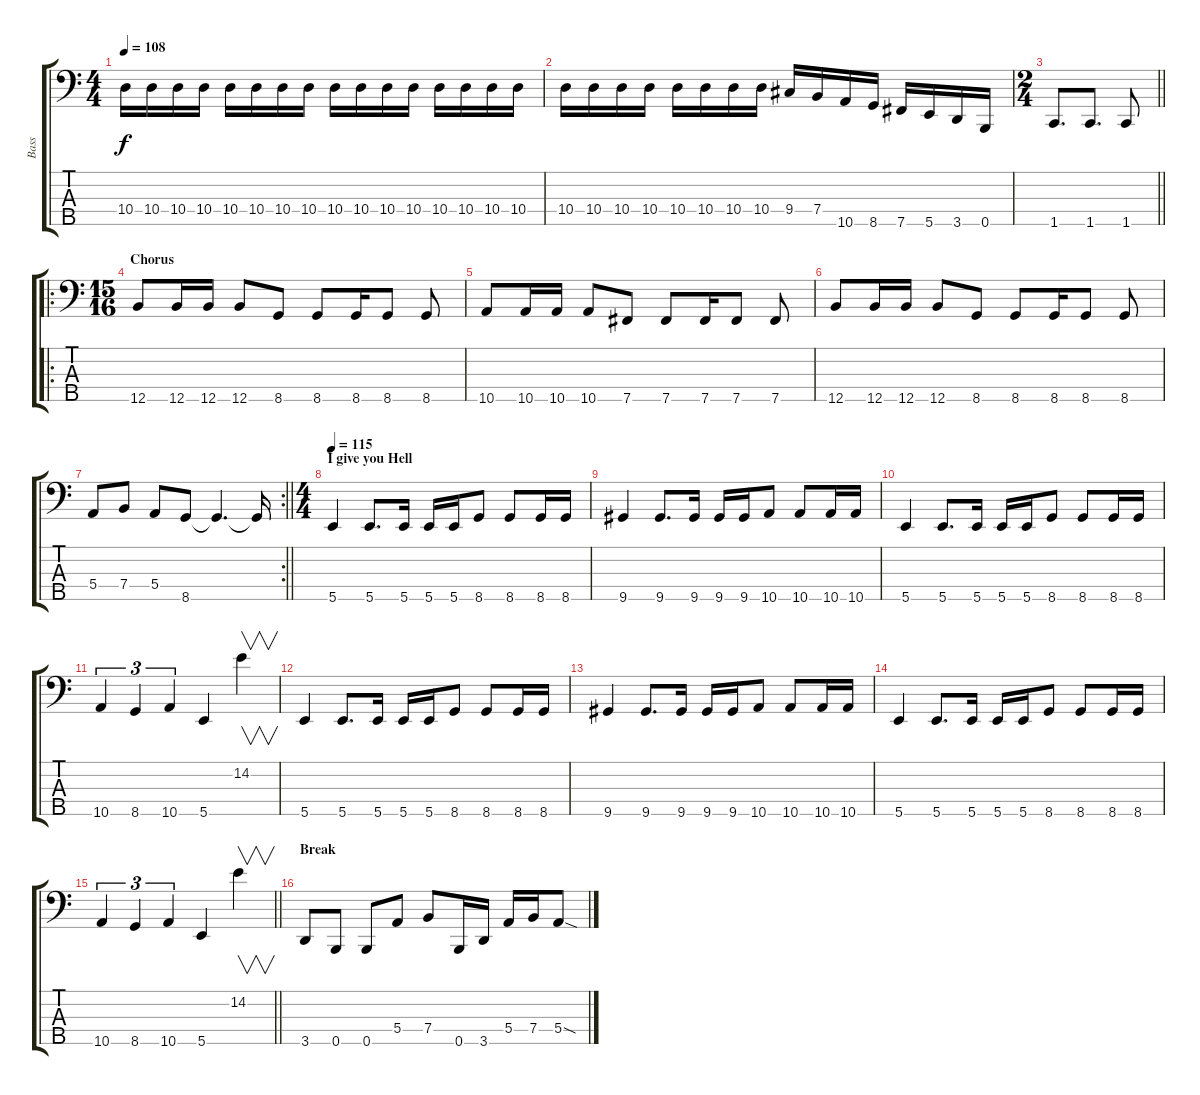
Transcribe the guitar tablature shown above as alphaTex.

\track ("Bass" "Bass") {instrument electricbasspick}
\staff {score tabs}
\tuning (G2 D2 A1 E1 B0) {hide}
\ts (4 4)
\tempo 108
\clef f4
\ks c
10.4.16{dy f} 10.4.16 10.4.16 10.4.16 10.4.16 10.4.16 10.4.16 10.4.16 10.4.16 10.4.16 10.4.16 10.4.16 10.4.16 10.4.16 10.4.16 10.4.16 |
10.4.16 10.4.16 10.4.16 10.4.16 10.4.16 10.4.16 10.4.16 10.4.16 9.4.16 7.4.16 10.5.16 8.5.16 7.5.16 5.5.16 3.5.16 0.5.16 |
\ts (2 4)
\barLineRight lightlight
1.5.8{d} 1.5.8{d} 1.5.8 |
\ro
\ts (15 16)
\section ("" "Chorus")
12.5.8 12.5.16 12.5.16 12.5.8 8.5.8 8.5.8 8.5.16 8.5.8 8.5.8 |
10.5.8 10.5.16 10.5.16 10.5.8 7.5.8 7.5.8 7.5.16 7.5.8 7.5.8 |
12.5.8 12.5.16 12.5.16 12.5.8 8.5.8 8.5.8 8.5.16 8.5.8 8.5.8 |
\rc 2
\barLineRight lightlight
5.4.8 7.4.8 5.4.8 8.5.8 8.5{t}.4{d} 8.5{t}.16 |
\ts (4 4)
\section ("" "I give you Hell")
\tempo 115
5.5.4 5.5.8{d} 5.5.16 5.5.16 5.5.16 8.5.8 8.5.8 8.5.16 8.5.16 |
9.5.4 9.5.8{d} 9.5.16 9.5.16 9.5.16 10.5.8 10.5.8 10.5.16 10.5.16 |
5.5.4 5.5.8{d} 5.5.16 5.5.16 5.5.16 8.5.8 8.5.8 8.5.16 8.5.16 |
10.5.4{tu (3 2)} 8.5.4{tu (3 2)} 10.5.4{tu (3 2)} 5.5.4 14.2.4{v} |
5.5.4 5.5.8{d} 5.5.16 5.5.16 5.5.16 8.5.8 8.5.8 8.5.16 8.5.16 |
9.5.4 9.5.8{d} 9.5.16 9.5.16 9.5.16 10.5.8 10.5.8 10.5.16 10.5.16 |
5.5.4 5.5.8{d} 5.5.16 5.5.16 5.5.16 8.5.8 8.5.8 8.5.16 8.5.16 |
\barLineRight lightlight
10.5.4{tu (3 2)} 8.5.4{tu (3 2)} 10.5.4{tu (3 2)} 5.5.4 14.2.4{v} |
\section ("" "Break")
3.5.8 0.5.8 0.5.8 5.4.8 7.4.8 0.5.16 3.5.16 5.4.16 7.4.16 5.4{sod}.8
